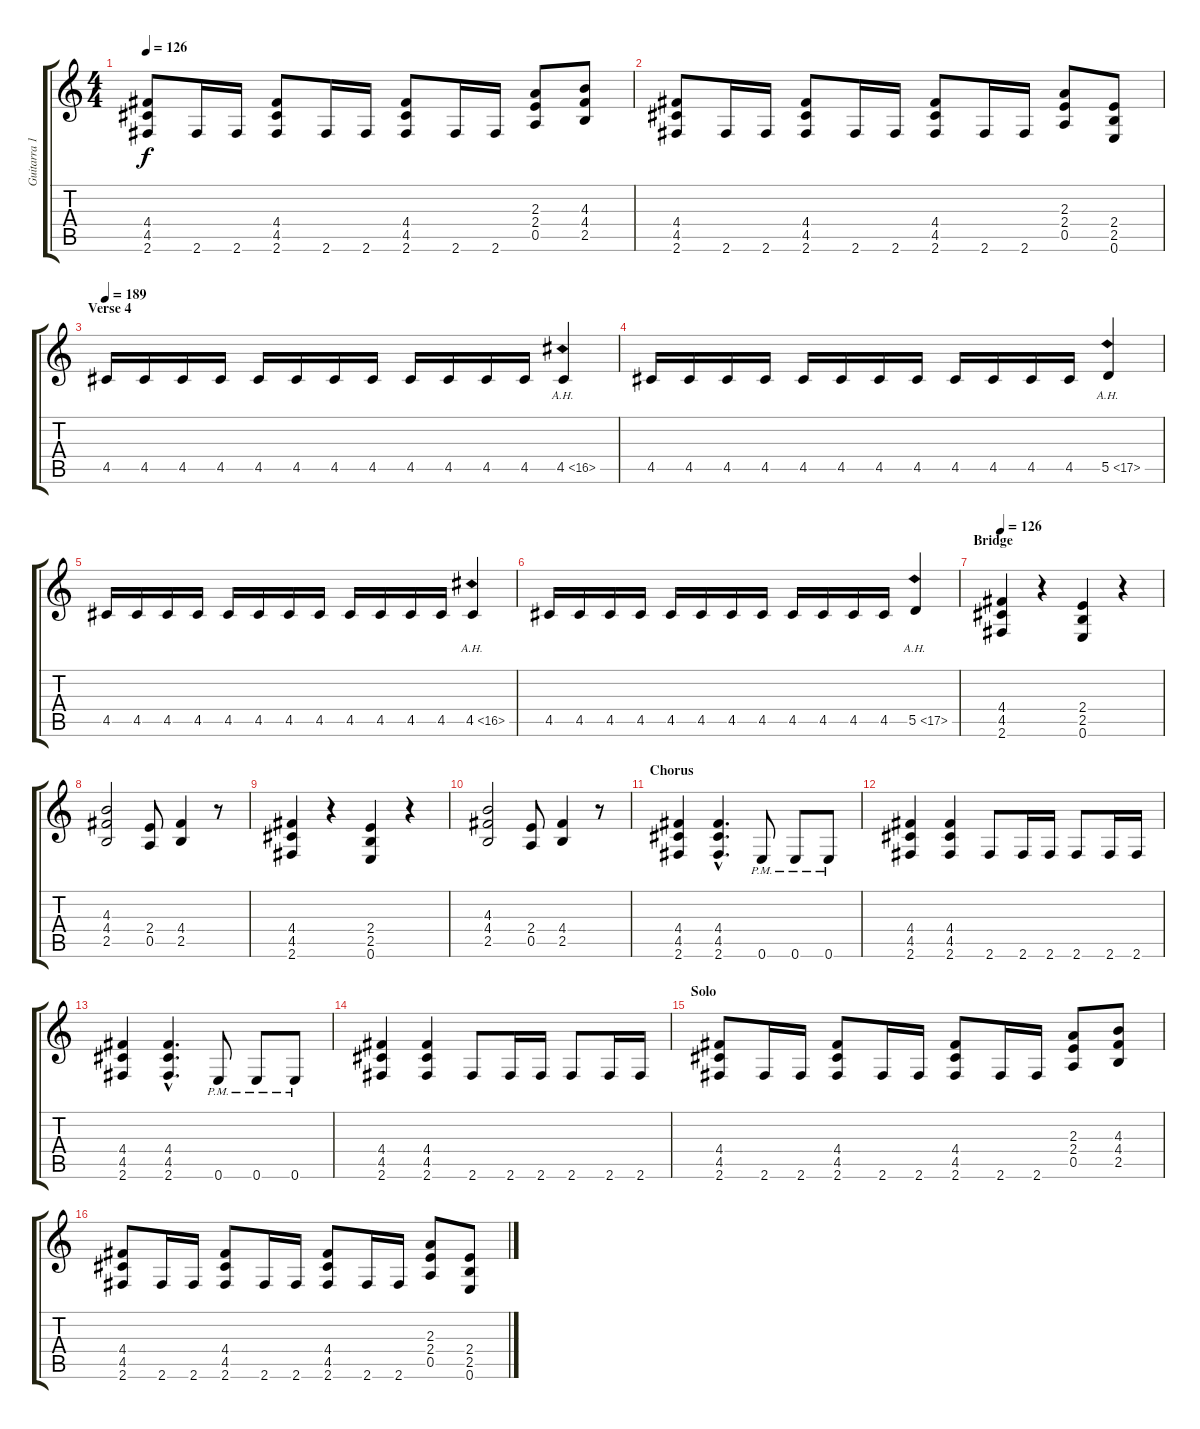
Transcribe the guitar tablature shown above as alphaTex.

\track ("Guitarra 1" "Guitarra 1") {instrument overdrivenguitar}
\staff {score tabs}
\tuning (E4 B3 G3 D3 A2 E2) {hide}
\ts (4 4)
\tempo 126
\clef g2
\ks c
(4.4 4.5 2.6).8{dy f} 2.6.16 2.6.16 (4.4 4.5 2.6).8 2.6.16 2.6.16 (4.4 4.5 2.6).8 2.6.16 2.6.16 (2.3 2.4 0.5).8 (4.3 4.4 2.5).8 |
(4.4 4.5 2.6).8 2.6.16 2.6.16 (4.4 4.5 2.6).8 2.6.16 2.6.16 (4.4 4.5 2.6).8 2.6.16 2.6.16 (2.3 2.4 0.5).8 (2.4 2.5 0.6).8 |
\section ("" "Verse 4")
\tempo 189
4.5.16 4.5.16 4.5.16 4.5.16 4.5.16 4.5.16 4.5.16 4.5.16 4.5.16 4.5.16 4.5.16 4.5.16 4.5{ah 12}.4 |
4.5.16 4.5.16 4.5.16 4.5.16 4.5.16 4.5.16 4.5.16 4.5.16 4.5.16 4.5.16 4.5.16 4.5.16 5.5{ah 12}.4 |
4.5.16 4.5.16 4.5.16 4.5.16 4.5.16 4.5.16 4.5.16 4.5.16 4.5.16 4.5.16 4.5.16 4.5.16 4.5{ah 12}.4 |
4.5.16 4.5.16 4.5.16 4.5.16 4.5.16 4.5.16 4.5.16 4.5.16 4.5.16 4.5.16 4.5.16 4.5.16 5.5{ah 12}.4 |
\section ("" "Bridge")
\tempo 126
(4.4 4.5 2.6).4 r.4 (2.4 2.5 0.6).4 r.4 |
(4.3 4.4 2.5).2 (2.4 0.5).8 (4.4 2.5).4 r.8 |
(4.4 4.5 2.6).4 r.4 (2.4 2.5 0.6).4 r.4 |
(4.3 4.4 2.5).2 (2.4 0.5).8 (4.4 2.5).4 r.8 |
\section ("" "Chorus")
(4.4 4.5 2.6).4 (4.4{hac} 4.5{hac} 2.6{hac}).4{d} 0.6{pm}.8 0.6{pm}.8 0.6{pm}.8 |
(4.4 4.5 2.6).4 (4.4 4.5 2.6).4 2.6.8 2.6.16 2.6.16 2.6.8 2.6.16 2.6.16 |
(4.4 4.5 2.6).4 (4.4{hac} 4.5{hac} 2.6{hac}).4{d} 0.6{pm}.8 0.6{pm}.8 0.6{pm}.8 |
(4.4 4.5 2.6).4 (4.4 4.5 2.6).4 2.6.8 2.6.16 2.6.16 2.6.8 2.6.16 2.6.16 |
\section ("" "Solo")
(4.4 4.5 2.6).8 2.6.16 2.6.16 (4.4 4.5 2.6).8 2.6.16 2.6.16 (4.4 4.5 2.6).8 2.6.16 2.6.16 (2.3 2.4 0.5).8 (4.3 4.4 2.5).8 |
(4.4 4.5 2.6).8 2.6.16 2.6.16 (4.4 4.5 2.6).8 2.6.16 2.6.16 (4.4 4.5 2.6).8 2.6.16 2.6.16 (2.3 2.4 0.5).8 (2.4 2.5 0.6).8
